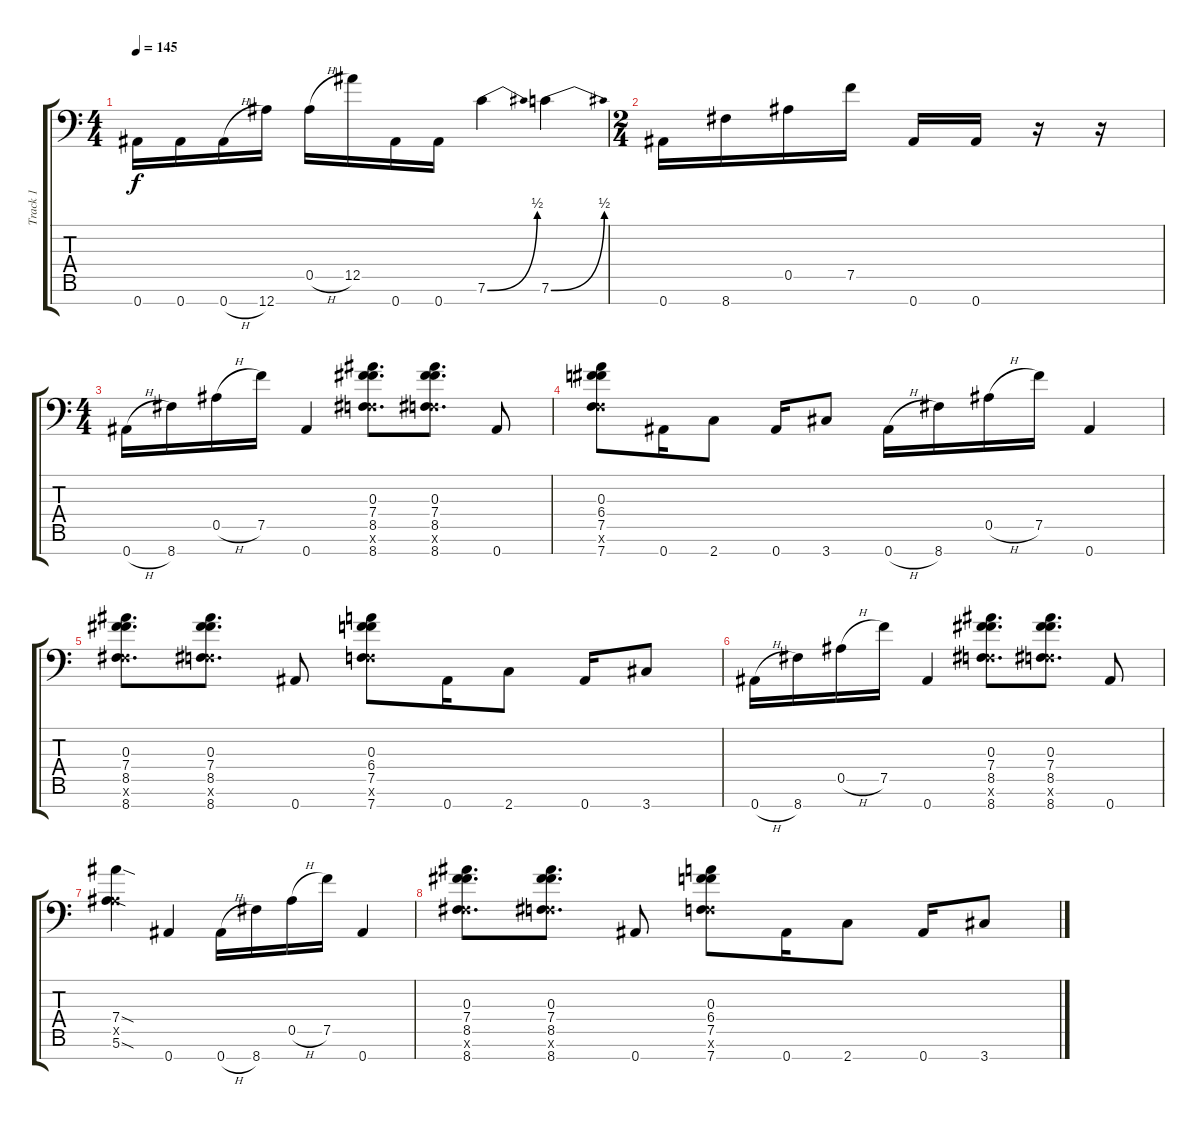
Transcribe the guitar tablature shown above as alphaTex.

\track ("Track 1" "Track 1") {instrument distortionguitar}
\staff {score tabs}
\tuning (Eb4 Bb3 Gb3 Eb3 Bb2 F2 Bb1) {hide}
\ts (4 4)
\tempo 145
\clef f4
\ks c
0.7.16{dy f} 0.7.16 0.7{h}.16 12.7.16 0.5{h}.16 12.5.16 0.7.16 0.7.16 7.6{be (bend 0 0 60 2)}.4 7.6{be (bend 0 0 60 2)}.4 |
\ts (2 4)
0.7.16 8.7.16 0.5.16 7.5.16 0.7.16 0.7.16 r.16 r.16 |
\ts (4 4)
0.7{h}.16 8.7.16 0.5{h}.16 7.5.16 0.7.4 (0.3 7.4 8.5 0.6{x} 8.7).8{d} (0.3 7.4 8.5 0.6{x} 8.7).8{d} 0.7.8 |
(0.3 6.4 7.5 0.6{x} 7.7).8 0.7.16 2.7.8 0.7.16 3.7.8 0.7{h}.16 8.7.16 0.5{h}.16 7.5.16 0.7.4 |
(0.3 7.4 8.5 0.6{x} 8.7).8{d} (0.3 7.4 8.5 0.6{x} 8.7).8{d} 0.7.8 (0.3 6.4 7.5 0.6{x} 7.7).8 0.7.16 2.7.8 0.7.16 3.7.8 |
0.7{h}.16 8.7.16 0.5{h}.16 7.5.16 0.7.4 (0.3 7.4 8.5 0.6{x} 8.7).8{d} (0.3 7.4 8.5 0.6{x} 8.7).8{d} 0.7.8 |
(7.4{sod} 0.5{x} 5.6{sod}).4 0.7.4 0.7{h}.16 8.7.16 0.5{h}.16 7.5.16 0.7.4 |
(0.3 7.4 8.5 0.6{x} 8.7).8{d} (0.3 7.4 8.5 0.6{x} 8.7).8{d} 0.7.8 (0.3 6.4 7.5 0.6{x} 7.7).8 0.7.16 2.7.8 0.7.16 3.7.8
